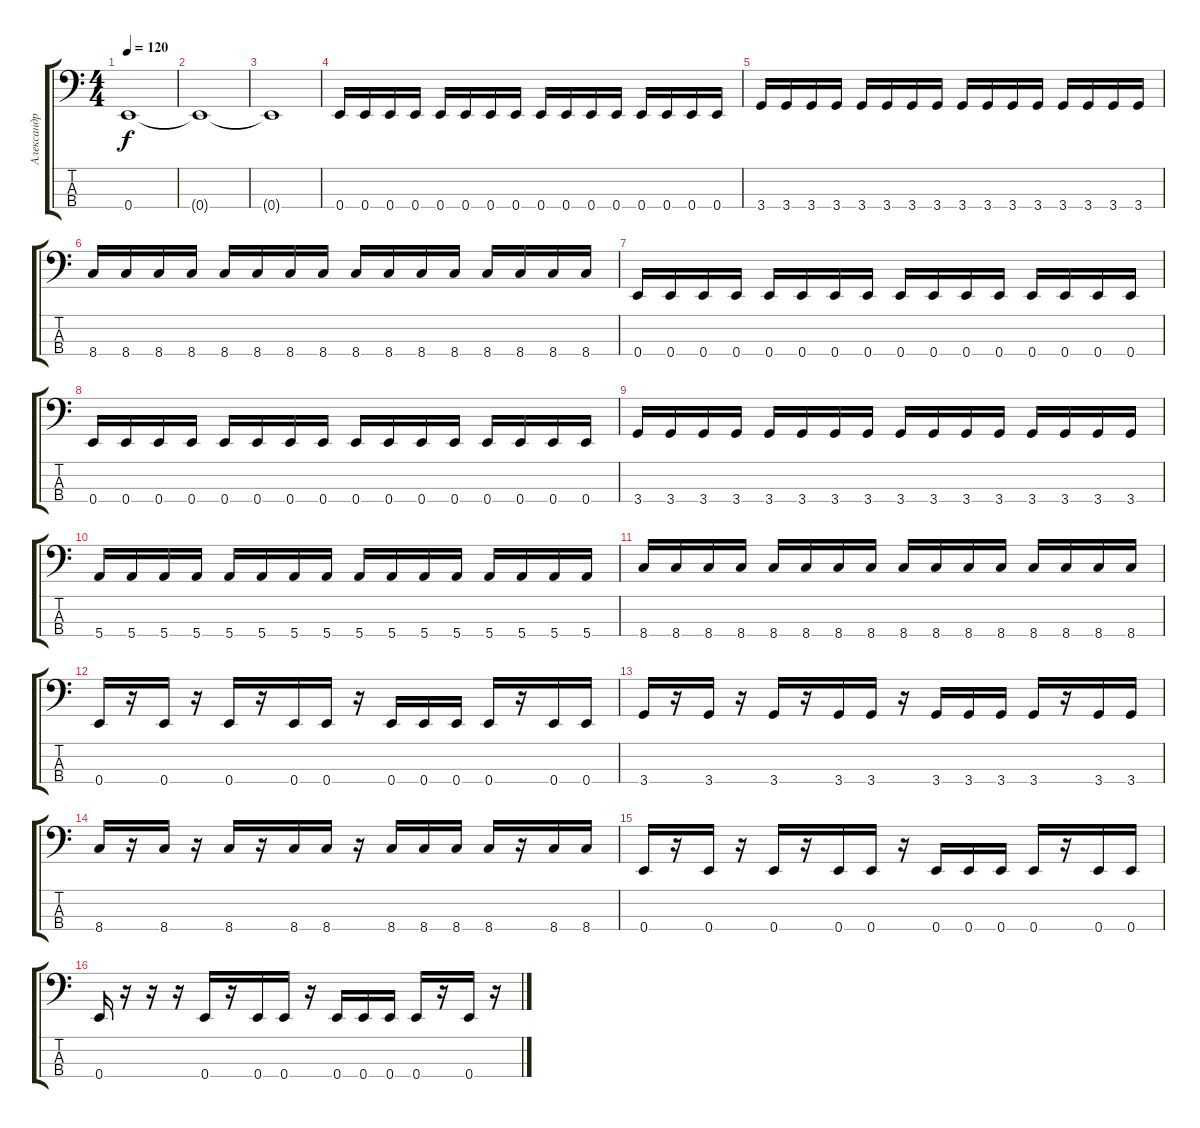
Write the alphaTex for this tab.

\track ("Александр Тимонин" "Александр ") {instrument electricbassfinger}
\staff {score tabs}
\tuning (G2 D2 A1 E1) {hide}
\ts (4 4)
\tempo 120
\clef f4
\ks c
0.4{t}.1{dy f} |
0.4{t}.1 |
0.4{t}.1 |
0.4.16 0.4.16 0.4.16 0.4.16 0.4.16 0.4.16 0.4.16 0.4.16 0.4.16 0.4.16 0.4.16 0.4.16 0.4.16 0.4.16 0.4.16 0.4.16 |
3.4.16 3.4.16 3.4.16 3.4.16 3.4.16 3.4.16 3.4.16 3.4.16 3.4.16 3.4.16 3.4.16 3.4.16 3.4.16 3.4.16 3.4.16 3.4.16 |
8.4.16 8.4.16 8.4.16 8.4.16 8.4.16 8.4.16 8.4.16 8.4.16 8.4.16 8.4.16 8.4.16 8.4.16 8.4.16 8.4.16 8.4.16 8.4.16 |
0.4.16 0.4.16 0.4.16 0.4.16 0.4.16 0.4.16 0.4.16 0.4.16 0.4.16 0.4.16 0.4.16 0.4.16 0.4.16 0.4.16 0.4.16 0.4.16 |
0.4.16 0.4.16 0.4.16 0.4.16 0.4.16 0.4.16 0.4.16 0.4.16 0.4.16 0.4.16 0.4.16 0.4.16 0.4.16 0.4.16 0.4.16 0.4.16 |
3.4.16 3.4.16 3.4.16 3.4.16 3.4.16 3.4.16 3.4.16 3.4.16 3.4.16 3.4.16 3.4.16 3.4.16 3.4.16 3.4.16 3.4.16 3.4.16 |
5.4.16 5.4.16 5.4.16 5.4.16 5.4.16 5.4.16 5.4.16 5.4.16 5.4.16 5.4.16 5.4.16 5.4.16 5.4.16 5.4.16 5.4.16 5.4.16 |
8.4.16 8.4.16 8.4.16 8.4.16 8.4.16 8.4.16 8.4.16 8.4.16 8.4.16 8.4.16 8.4.16 8.4.16 8.4.16 8.4.16 8.4.16 8.4.16 |
0.4.16 r.16 0.4.16 r.16 0.4.16 r.16 0.4.16 0.4.16 r.16 0.4.16 0.4.16 0.4.16 0.4.16 r.16 0.4.16 0.4.16 |
3.4.16 r.16 3.4.16 r.16 3.4.16 r.16 3.4.16 3.4.16 r.16 3.4.16 3.4.16 3.4.16 3.4.16 r.16 3.4.16 3.4.16 |
8.4.16 r.16 8.4.16 r.16 8.4.16 r.16 8.4.16 8.4.16 r.16 8.4.16 8.4.16 8.4.16 8.4.16 r.16 8.4.16 8.4.16 |
0.4.16 r.16 0.4.16 r.16 0.4.16 r.16 0.4.16 0.4.16 r.16 0.4.16 0.4.16 0.4.16 0.4.16 r.16 0.4.16 0.4.16 |
0.4.16 r.16 r.16 r.16 0.4.16 r.16 0.4.16 0.4.16 r.16 0.4.16 0.4.16 0.4.16 0.4.16 r.16 0.4.16 r.16
